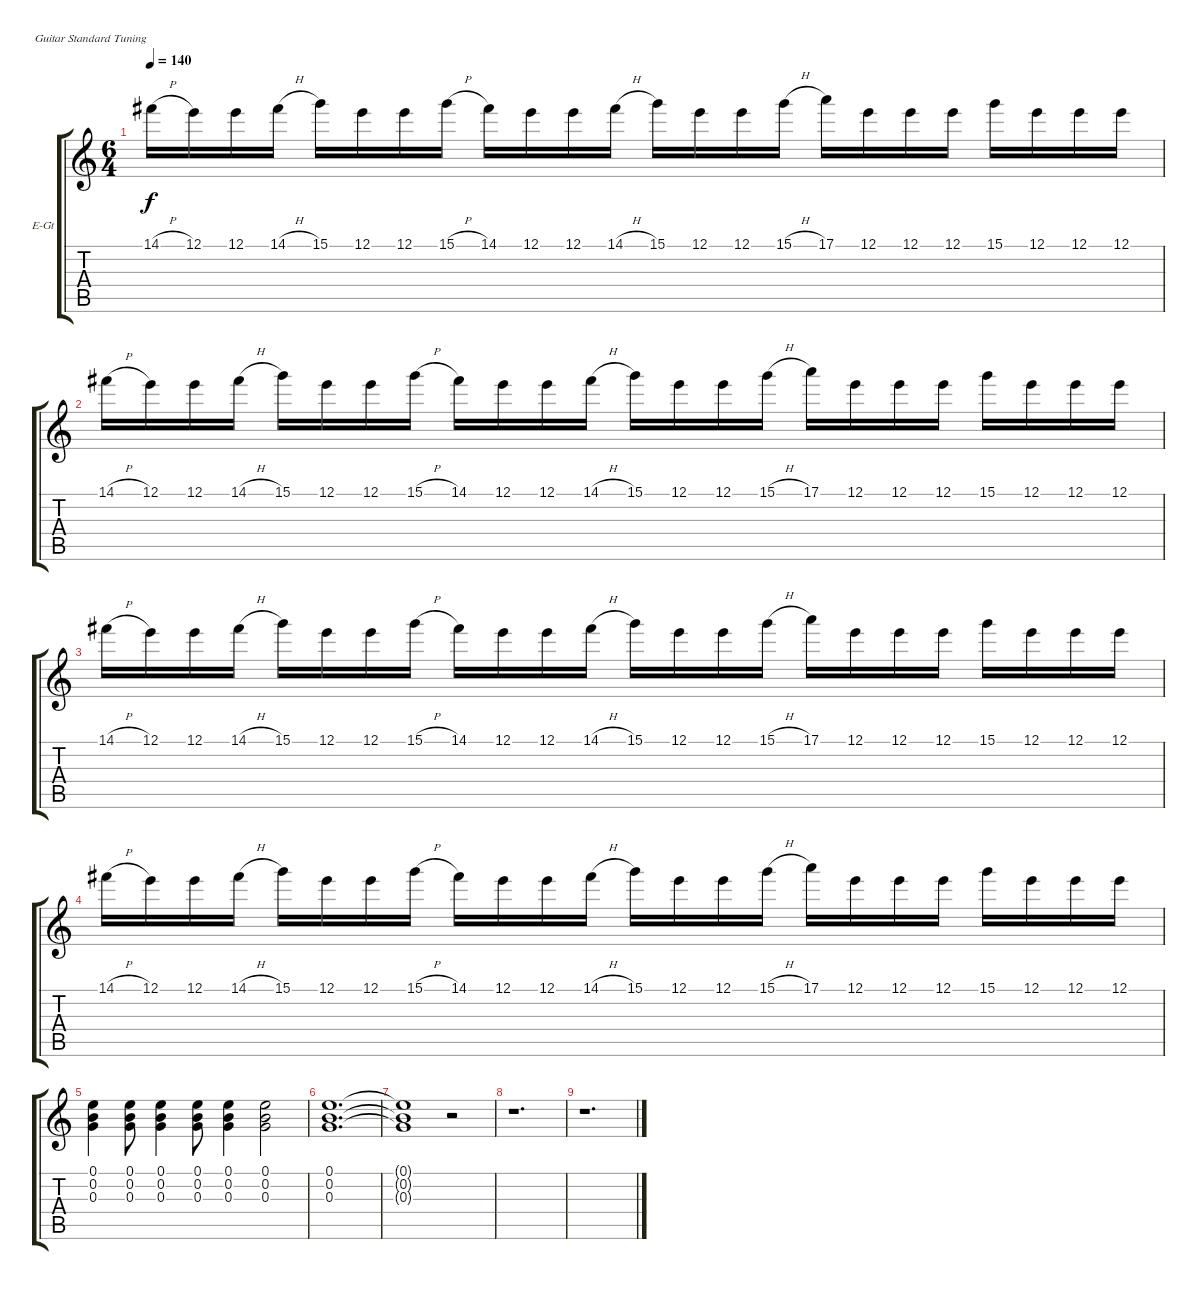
\bracketExtendMode groupsimilarinstruments
\firstSystemTrackNameOrientation horizontal
\otherSystemsTrackNameOrientation horizontal
\track ("Brendan Perry (Electric Guitar)" "E-Gt") {instrument distortionguitar}
\staff {score tabs}
\tuning (E4 B3 G3 D3 A2 E2)
\ts (6 4)
\tempo 140
\clef g2
\ks c
14.1{h}.16{dy f} 12.1.16 12.1.16 14.1{h}.16 15.1.16 12.1.16 12.1.16 15.1{h}.16 14.1.16 12.1.16 12.1.16 14.1{h}.16 15.1.16 12.1.16 12.1.16 15.1{h}.16 17.1.16 12.1.16 12.1.16 12.1.16 15.1.16 12.1.16 12.1.16 12.1.16 |
14.1{h}.16 12.1.16 12.1.16 14.1{h}.16 15.1.16 12.1.16 12.1.16 15.1{h}.16 14.1.16 12.1.16 12.1.16 14.1{h}.16 15.1.16 12.1.16 12.1.16 15.1{h}.16 17.1.16 12.1.16 12.1.16 12.1.16 15.1.16 12.1.16 12.1.16 12.1.16 |
14.1{h}.16 12.1.16 12.1.16 14.1{h}.16 15.1.16 12.1.16 12.1.16 15.1{h}.16 14.1.16 12.1.16 12.1.16 14.1{h}.16 15.1.16 12.1.16 12.1.16 15.1{h}.16 17.1.16 12.1.16 12.1.16 12.1.16 15.1.16 12.1.16 12.1.16 12.1.16 |
14.1{h}.16 12.1.16 12.1.16 14.1{h}.16 15.1.16 12.1.16 12.1.16 15.1{h}.16 14.1.16 12.1.16 12.1.16 14.1{h}.16 15.1.16 12.1.16 12.1.16 15.1{h}.16 17.1.16 12.1.16 12.1.16 12.1.16 15.1.16 12.1.16 12.1.16 12.1.16 |
(0.3 0.2 0.1).4 (0.1 0.2 0.3).8 (0.3 0.2 0.1).4 (0.1 0.2 0.3).8 (0.3 0.2 0.1).4 (0.3 0.2 0.1).2 |
(0.3 0.2 0.1).1{d} |
(0.3{t} 0.2{t} 0.1{t}).1 r.2 |
r.1{d} |
r.1{d}
